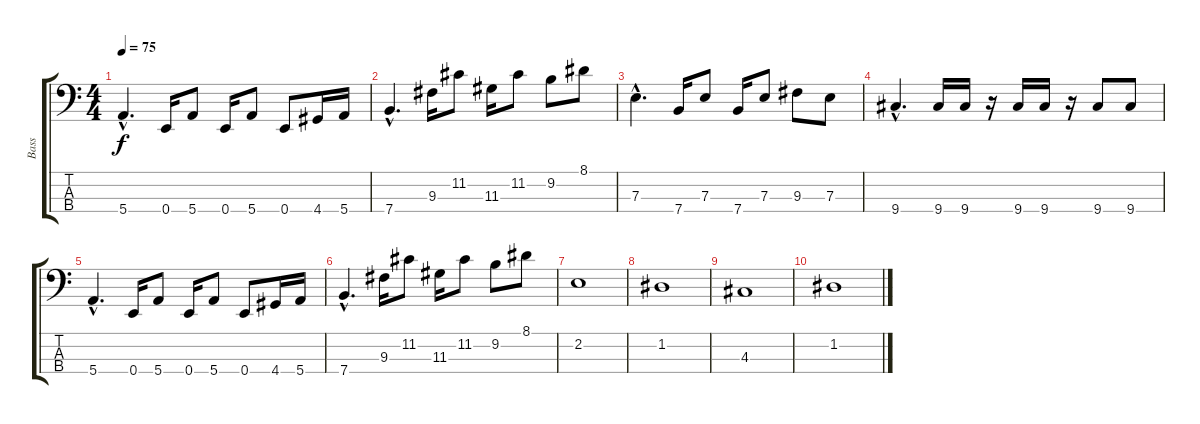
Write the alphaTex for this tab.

\track ("Bass" "Bass") {instrument electricbassfinger}
\staff {score tabs}
\tuning (G2 D2 A1 E1) {hide}
\ts (4 4)
\tempo 75
\clef f4
\ks c
5.4{hac}.4{d dy f} 0.4.16 5.4.8 0.4.16 5.4.8 0.4.8 4.4.16 5.4.16 |
7.4{hac}.4{d} 9.3.16 11.2.8 11.3.16 11.2.8 9.2.8 8.1.8 |
7.3{hac}.4{d} 7.4.16 7.3.8 7.4.16 7.3.8 9.3.8 7.3.8 |
9.4{hac}.4{d} 9.4.16 9.4.16 r.16 9.4.16 9.4.16 r.16 9.4.8 9.4.8 |
5.4{hac}.4{d} 0.4.16 5.4.8 0.4.16 5.4.8 0.4.8 4.4.16 5.4.16 |
7.4{hac}.4{d} 9.3.16 11.2.8 11.3.16 11.2.8 9.2.8 8.1.8 |
2.2.1 |
1.2.1 |
4.3.1{volume 7} |
1.2.1{volume 1}
